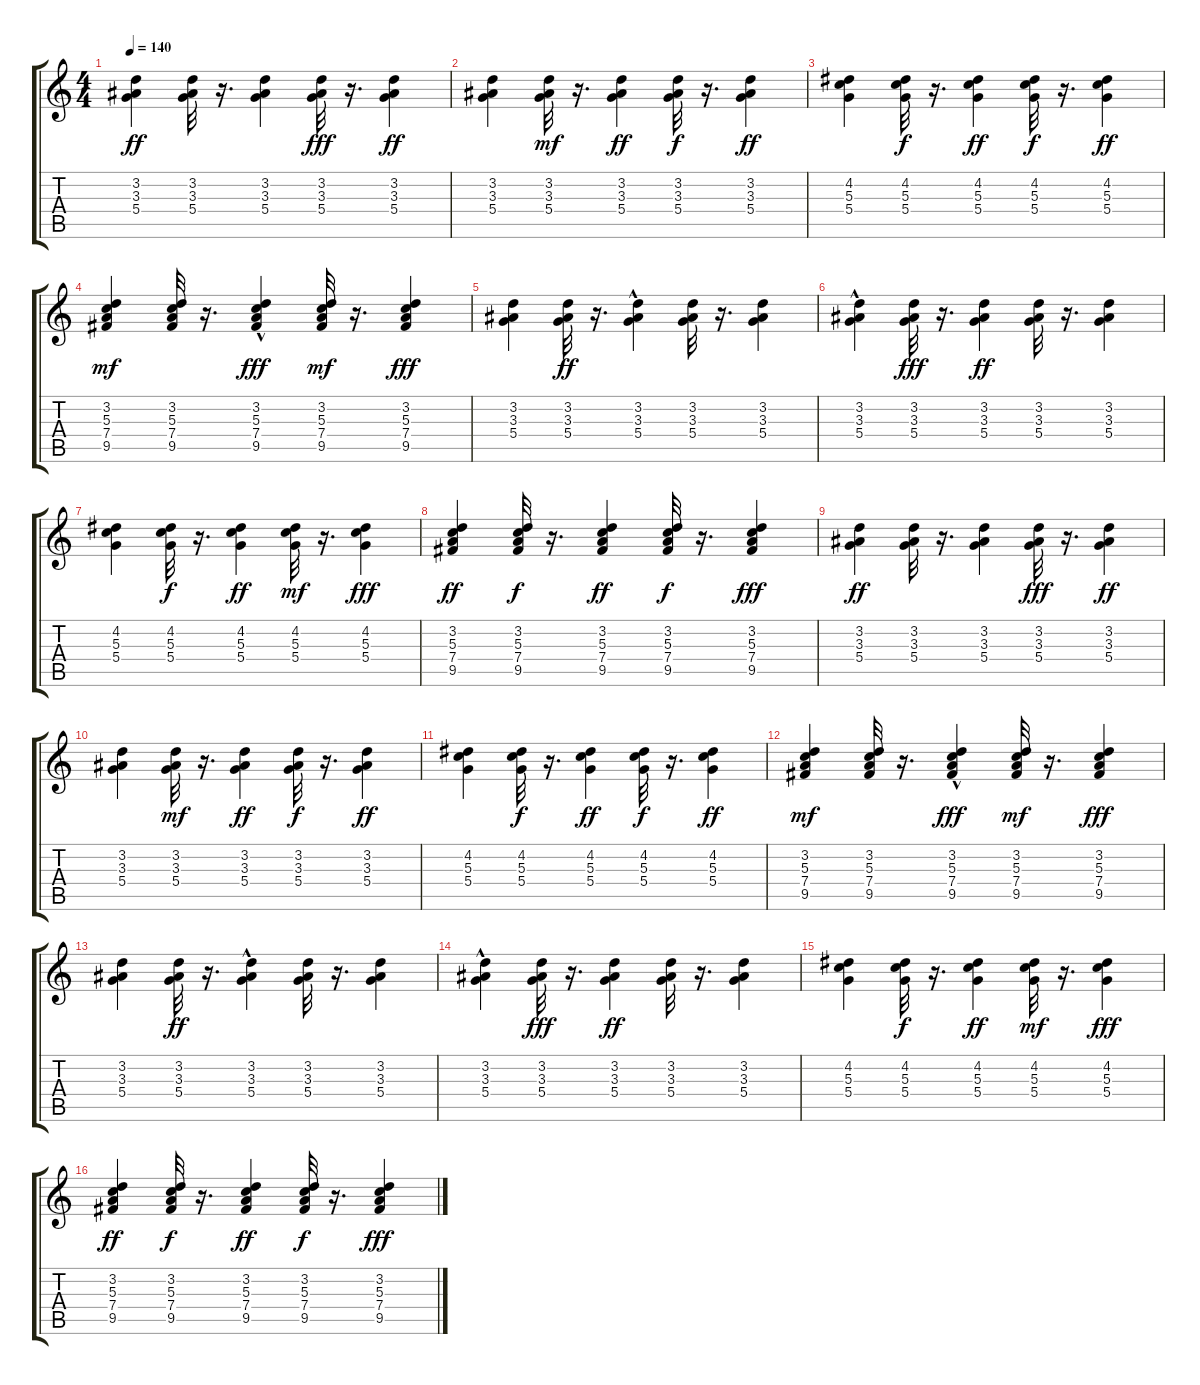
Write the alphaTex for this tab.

\track "" {instrument acousticguitarsteel}
\staff {score tabs}
\tuning (E4 B3 G3 D3 A2 E2) {hide}
\ts (4 4)
\tempo 140
\clef g2
\ks c
(3.2 3.3 5.4).4{dy ff} (3.2 3.3 5.4).32 r.16{d} (3.2 3.3 5.4).4 (3.2 3.3 5.4).32{dy fff} r.16{d} (3.2 3.3 5.4).4{dy ff} |
(3.2 3.3 5.4).4 (3.2 3.3 5.4).32{dy mf} r.16{d} (3.2 3.3 5.4).4{dy ff} (3.2 3.3 5.4).32{dy f} r.16{d} (3.2 3.3 5.4).4{dy ff} |
(4.2 5.3 5.4).4 (4.2 5.3 5.4).32{dy f} r.16{d} (4.2 5.3 5.4).4{dy ff} (4.2 5.3 5.4).32{dy f} r.16{d} (4.2 5.3 5.4).4{dy ff} |
(3.2 5.3 7.4 9.5).4{dy mf} (3.2 5.3 7.4 9.5).32 r.16{d} (3.2{hac} 5.3 7.4 9.5).4{dy fff} (3.2 5.3 7.4 9.5).32{dy mf} r.16{d} (3.2 5.3 7.4 9.5).4{dy fff} |
(3.2 3.3 5.4).4 (3.2 3.3 5.4).32{dy ff} r.16{d} (3.2{hac} 3.3 5.4).4 (3.2 3.3 5.4).32 r.16{d} (3.2 3.3 5.4).4 |
(3.2{hac} 3.3 5.4).4 (3.2 3.3 5.4).32{dy fff} r.16{d} (3.2 3.3 5.4).4{dy ff} (3.2 3.3 5.4).32 r.16{d} (3.2 3.3 5.4).4 |
(4.2 5.3 5.4).4 (4.2 5.3 5.4).32{dy f} r.16{d} (4.2 5.3 5.4).4{dy ff} (4.2 5.3 5.4).32{dy mf} r.16{d} (4.2 5.3 5.4).4{dy fff} |
(3.2 5.3 7.4 9.5).4{dy ff} (3.2 5.3 7.4 9.5).32{dy f} r.16{d} (3.2 5.3 7.4 9.5).4{dy ff} (3.2 5.3 7.4 9.5).32{dy f} r.16{d} (3.2 5.3 7.4 9.5).4{dy fff} |
(3.2 3.3 5.4).4{dy ff} (3.2 3.3 5.4).32 r.16{d} (3.2 3.3 5.4).4 (3.2 3.3 5.4).32{dy fff} r.16{d} (3.2 3.3 5.4).4{dy ff} |
(3.2 3.3 5.4).4 (3.2 3.3 5.4).32{dy mf} r.16{d} (3.2 3.3 5.4).4{dy ff} (3.2 3.3 5.4).32{dy f} r.16{d} (3.2 3.3 5.4).4{dy ff} |
(4.2 5.3 5.4).4 (4.2 5.3 5.4).32{dy f} r.16{d} (4.2 5.3 5.4).4{dy ff} (4.2 5.3 5.4).32{dy f} r.16{d} (4.2 5.3 5.4).4{dy ff} |
(3.2 5.3 7.4 9.5).4{dy mf} (3.2 5.3 7.4 9.5).32 r.16{d} (3.2{hac} 5.3 7.4 9.5).4{dy fff} (3.2 5.3 7.4 9.5).32{dy mf} r.16{d} (3.2 5.3 7.4 9.5).4{dy fff} |
(3.2 3.3 5.4).4 (3.2 3.3 5.4).32{dy ff} r.16{d} (3.2{hac} 3.3 5.4).4 (3.2 3.3 5.4).32 r.16{d} (3.2 3.3 5.4).4 |
(3.2{hac} 3.3 5.4).4 (3.2 3.3 5.4).32{dy fff} r.16{d} (3.2 3.3 5.4).4{dy ff} (3.2 3.3 5.4).32 r.16{d} (3.2 3.3 5.4).4 |
(4.2 5.3 5.4).4 (4.2 5.3 5.4).32{dy f} r.16{d} (4.2 5.3 5.4).4{dy ff} (4.2 5.3 5.4).32{dy mf} r.16{d} (4.2 5.3 5.4).4{dy fff} |
(3.2 5.3 7.4 9.5).4{dy ff} (3.2 5.3 7.4 9.5).32{dy f} r.16{d} (3.2 5.3 7.4 9.5).4{dy ff} (3.2 5.3 7.4 9.5).32{dy f} r.16{d} (3.2 5.3 7.4 9.5).4{dy fff}
